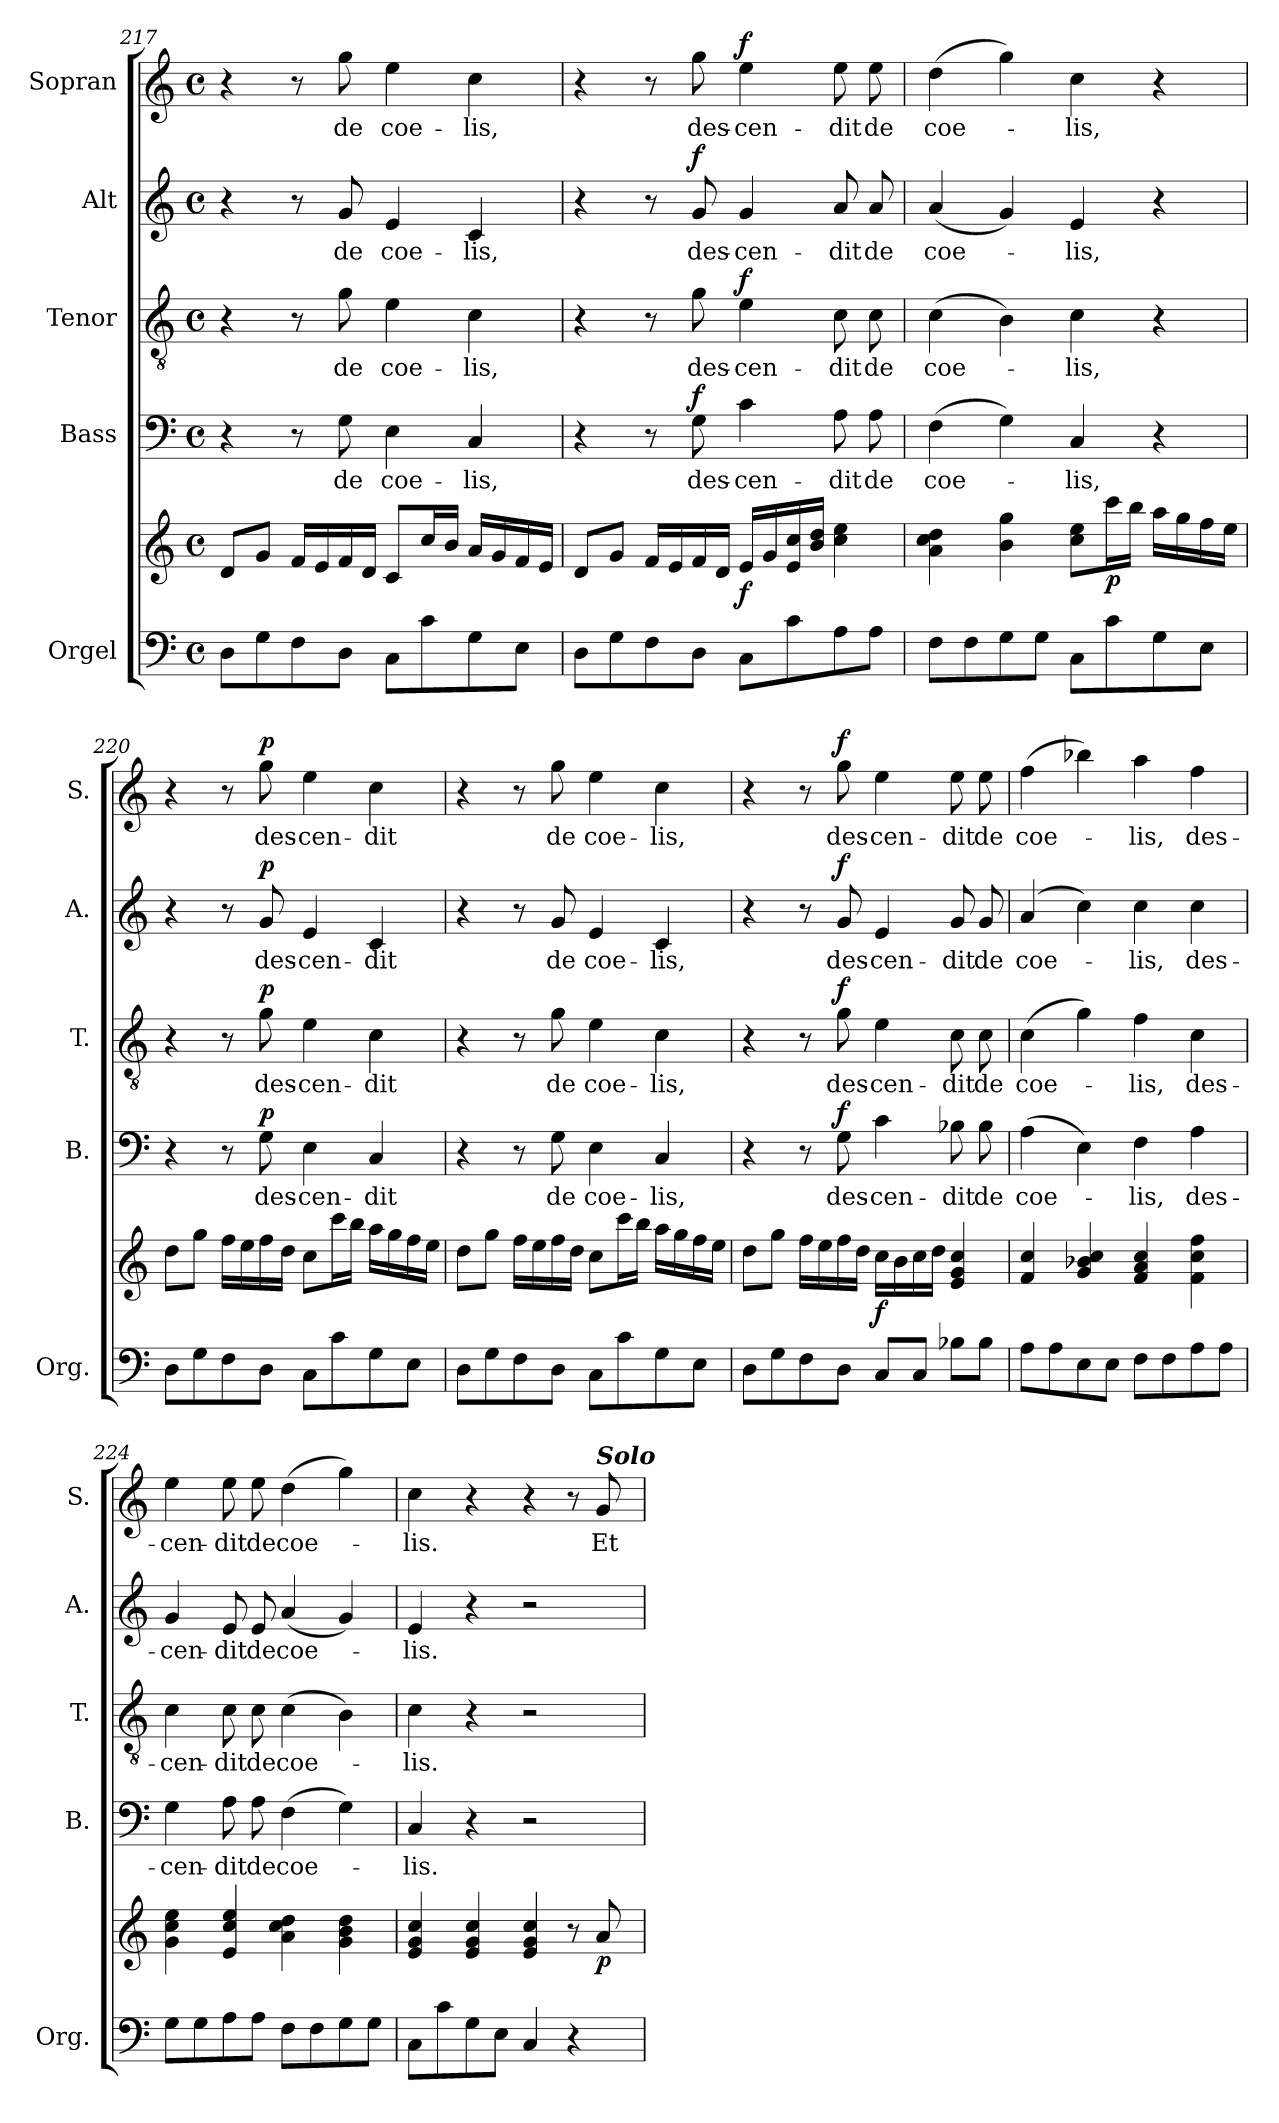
**kern	**kern	**dynam	**kern	**text	**dynam	**kern	**text	**dynam	**kern	**text	**dynam	**kern	**text	**dynam
*part5	*part5	*part5	*part4	*part4	*part4	*part3	*part3	*part3	*part2	*part2	*part2	*part1	*part1	*part1
*staff6	*staff5	*staff5/6	*staff4	*staff4	*staff4	*staff3	*staff3	*staff3	*staff2	*staff2	*staff2	*staff1	*staff1	*staff1
*I"Orgel	*	*	*I"Bass	*	*	*I"Tenor	*	*	*I"Alt	*	*	*I"Sopran	*	*
*I'Org.	*	*	*I'B.	*	*	*I'T.	*	*	*I'A.	*	*	*I'S.	*	*
*clefF4	*clefG2	*	*clefF4	*	*	*clefGv2	*	*	*clefG2	*	*	*clefG2	*	*
*k[]	*k[]	*	*k[]	*	*	*k[]	*	*	*k[]	*	*	*k[]	*	*
*C:	*C:	*	*C:	*	*	*C:	*	*	*C:	*	*	*C:	*	*
*M4/4	*M4/4	*	*M4/4	*	*	*M4/4	*	*	*M4/4	*	*	*M4/4	*	*
*met(c)	*met(c)	*	*met(c)	*	*	*met(c)	*	*	*met(c)	*	*	*met(c)	*	*
=217	=217	=217	=217	=217	=217	=217	=217	=217	=217	=217	=217	=217	=217	=217
8D\L	8d/L	.	4r	.	.	4r	.	.	4r	.	.	4r	.	.
8G\	8g/J	.	.	.	.	.	.	.	.	.	.	.	.	.
8F\	16f/LL	.	8r	.	.	8r	.	.	8r	.	.	8r	.	.
.	16e/	.	.	.	.	.	.	.	.	.	.	.	.	.
!	!	!	!	!LO:LY:b	!	!	!LO:LY:b	!	!	!LO:LY:b	!	!	!LO:LY:b	!
8D\J	16f/	.	8G\	de	.	8g\	de	.	8g/	de	.	8gg\	de	.
.	16d/JJ	.	.	.	.	.	.	.	.	.	.	.	.	.
!	!	!	!	!LO:LY:b	!	!	!LO:LY:b	!	!	!LO:LY:b	!	!	!LO:LY:b	!
8C\L	8c/L	.	4E\	coe-	.	4e\	coe-	.	4e/	coe-	.	4ee\	coe-	.
8c\	16cc/L	.	.	.	.	.	.	.	.	.	.	.	.	.
.	16b/JJ	.	.	.	.	.	.	.	.	.	.	.	.	.
!	!	!	!	!LO:LY:b	!	!	!LO:LY:b	!	!	!LO:LY:b	!	!	!LO:LY:b	!
8G\	16a/LL	.	4C/	-lis,	.	4c\	-lis,	.	4c/	-lis,	.	4cc\	-lis,	.
.	16g/	.	.	.	.	.	.	.	.	.	.	.	.	.
8E\J	16f/	.	.	.	.	.	.	.	.	.	.	.	.	.
.	16e/JJ	.	.	.	.	.	.	.	.	.	.	.	.	.
=218	=218	=218	=218	=218	=218	=218	=218	=218	=218	=218	=218	=218	=218	=218
8D\L	8d/L	.	4r	.	.	4r	.	.	4r	.	.	4r	.	.
8G\	8g/J	.	.	.	.	.	.	.	.	.	.	.	.	.
8F\	16f/LL	.	8r	.	.	8r	.	.	8r	.	.	8r	.	.
.	16e/	.	.	.	.	.	.	.	.	.	.	.	.	.
!	!	!	!	!LO:LY:b	!LO:DY:a	!	!LO:LY:b	!	!	!LO:LY:b	!LO:DY:a	!	!LO:LY:b	!
8D\J	16f/	.	8G\	des-	f	8g\	des-	.	8g/	des-	f	8gg\	des-	.
.	16d/JJ	.	.	.	.	.	.	.	.	.	.	.	.	.
!	!	!LO:DY:b	!	!LO:LY:b	!	!	!LO:LY:b	!LO:DY:a	!	!LO:LY:b	!	!	!LO:LY:b	!LO:DY:a
8C\L	16e/LL	f	4c\	-cen-	.	4e\	-cen-	f	4g/	-cen-	.	4ee\	-cen-	f
.	16g/	.	.	.	.	.	.	.	.	.	.	.	.	.
8c\	16e/ 16cc/	.	.	.	.	.	.	.	.	.	.	.	.	.
.	16b/ 16dd/JJ	.	.	.	.	.	.	.	.	.	.	.	.	.
!	!	!	!	!LO:LY:b	!	!	!LO:LY:b	!	!	!LO:LY:b	!	!	!LO:LY:b	!
8A\	4cc\ 4ee\	.	8A\	-dit	.	8c\	-dit	.	8a/	-dit	.	8ee\	-dit	.
!	!	!	!	!LO:LY:b	!	!	!LO:LY:b	!	!	!LO:LY:b	!	!	!LO:LY:b	!
8A\J	.	.	8A\	de	.	8c\	de	.	8a/	de	.	8ee\	de	.
!!LO:LB:g=z
=219	=219	=219	=219	=219	=219	=219	=219	=219	=219	=219	=219	=219	=219	=219
!	!	!	!	!LO:LY:b	!	!	!LO:LY:b	!	!	!LO:LY:b	!	!	!LO:LY:b	!
8F\L	4a\ 4cc\ 4dd\	.	(>4F\	coe-	.	(>4c\	coe-	.	(<4a/	coe-	.	(>4dd\	coe-	.
8F\	.	.	.	.	.	.	.	.	.	.	.	.	.	.
8G\	4b\ 4gg\	.	4G\)	.	.	4B\)	.	.	4g/)	.	.	4gg\)	.	.
8G\J	.	.	.	.	.	.	.	.	.	.	.	.	.	.
!	!	!	!	!LO:LY:b	!	!	!LO:LY:b	!	!	!LO:LY:b	!	!	!LO:LY:b	!
8C\L	8cc\ 8ee\L	.	4C/	-lis,	.	4c\	-lis,	.	4e/	-lis,	.	4cc\	-lis,	.
!	!	!LO:DY:b	!	!	!	!	!	!	!	!	!	!	!	!
8c\	16ccc\L	p	.	.	.	.	.	.	.	.	.	.	.	.
.	16bb\JJ	.	.	.	.	.	.	.	.	.	.	.	.	.
8G\	16aa\LL	.	4r	.	.	4r	.	.	4r	.	.	4r	.	.
.	16gg\	.	.	.	.	.	.	.	.	.	.	.	.	.
8E\J	16ff\	.	.	.	.	.	.	.	.	.	.	.	.	.
.	16ee\JJ	.	.	.	.	.	.	.	.	.	.	.	.	.
=220	=220	=220	=220	=220	=220	=220	=220	=220	=220	=220	=220	=220	=220	=220
8D\L	8dd\L	.	4r	.	.	4r	.	.	4r	.	.	4r	.	.
8G\	8gg\J	.	.	.	.	.	.	.	.	.	.	.	.	.
8F\	16ff\LL	.	8r	.	.	8r	.	.	8r	.	.	8r	.	.
.	16ee\	.	.	.	.	.	.	.	.	.	.	.	.	.
!	!	!	!	!LO:LY:b	!LO:DY:a	!	!LO:LY:b	!LO:DY:a	!	!LO:LY:b	!LO:DY:a	!	!LO:LY:b	!LO:DY:a
8D\J	16ff\	.	8G\	des-	p	8g\	des-	p	8g/	des-	p	8gg\	des-	p
.	16dd\JJ	.	.	.	.	.	.	.	.	.	.	.	.	.
!	!	!	!	!LO:LY:b	!	!	!LO:LY:b	!	!	!LO:LY:b	!	!	!LO:LY:b	!
8C\L	8cc\L	.	4E\	-cen-	.	4e\	-cen-	.	4e/	-cen-	.	4ee\	-cen-	.
8c\	16ccc\L	.	.	.	.	.	.	.	.	.	.	.	.	.
.	16bb\JJ	.	.	.	.	.	.	.	.	.	.	.	.	.
!	!	!	!	!LO:LY:b	!	!	!LO:LY:b	!	!	!LO:LY:b	!	!	!LO:LY:b	!
8G\	16aa\LL	.	4C/	-dit	.	4c\	-dit	.	4c/	-dit	.	4cc\	-dit	.
.	16gg\	.	.	.	.	.	.	.	.	.	.	.	.	.
8E\J	16ff\	.	.	.	.	.	.	.	.	.	.	.	.	.
.	16ee\JJ	.	.	.	.	.	.	.	.	.	.	.	.	.
=221	=221	=221	=221	=221	=221	=221	=221	=221	=221	=221	=221	=221	=221	=221
8D\L	8dd\L	.	4r	.	.	4r	.	.	4r	.	.	4r	.	.
8G\	8gg\J	.	.	.	.	.	.	.	.	.	.	.	.	.
8F\	16ff\LL	.	8r	.	.	8r	.	.	8r	.	.	8r	.	.
.	16ee\	.	.	.	.	.	.	.	.	.	.	.	.	.
!	!	!	!	!LO:LY:b	!	!	!LO:LY:b	!	!	!LO:LY:b	!	!	!LO:LY:b	!
8D\J	16ff\	.	8G\	de	.	8g\	de	.	8g/	de	.	8gg\	de	.
.	16dd\JJ	.	.	.	.	.	.	.	.	.	.	.	.	.
!	!	!	!	!LO:LY:b	!	!	!LO:LY:b	!	!	!LO:LY:b	!	!	!LO:LY:b	!
8C\L	8cc\L	.	4E\	coe-	.	4e\	coe-	.	4e/	coe-	.	4ee\	coe-	.
8c\	16ccc\L	.	.	.	.	.	.	.	.	.	.	.	.	.
.	16bb\JJ	.	.	.	.	.	.	.	.	.	.	.	.	.
!	!	!	!	!LO:LY:b	!	!	!LO:LY:b	!	!	!LO:LY:b	!	!	!LO:LY:b	!
8G\	16aa\LL	.	4C/	-lis,	.	4c\	-lis,	.	4c/	-lis,	.	4cc\	-lis,	.
.	16gg\	.	.	.	.	.	.	.	.	.	.	.	.	.
8E\J	16ff\	.	.	.	.	.	.	.	.	.	.	.	.	.
.	16ee\JJ	.	.	.	.	.	.	.	.	.	.	.	.	.
=222	=222	=222	=222	=222	=222	=222	=222	=222	=222	=222	=222	=222	=222	=222
8D\L	8dd\L	.	4r	.	.	4r	.	.	4r	.	.	4r	.	.
8G\	8gg\J	.	.	.	.	.	.	.	.	.	.	.	.	.
8F\	16ff\LL	.	8r	.	.	8r	.	.	8r	.	.	8r	.	.
.	16ee\	.	.	.	.	.	.	.	.	.	.	.	.	.
!	!	!	!	!LO:LY:b	!LO:DY:a	!	!LO:LY:b	!LO:DY:a	!	!LO:LY:b	!LO:DY:a	!	!LO:LY:b	!LO:DY:a
8D\J	16ff\	.	8G\	des-	f	8g\	des-	f	8g/	des-	f	8gg\	des-	f
.	16dd\JJ	.	.	.	.	.	.	.	.	.	.	.	.	.
!	!	!LO:DY:b	!	!LO:LY:b	!	!	!LO:LY:b	!	!	!LO:LY:b	!	!	!LO:LY:b	!
8C/L	16cc\LL	f	4c\	-cen-	.	4e\	-cen-	.	4e/	-cen-	.	4ee\	-cen-	.
.	16b\	.	.	.	.	.	.	.	.	.	.	.	.	.
8C/J	16cc\	.	.	.	.	.	.	.	.	.	.	.	.	.
.	16dd\JJ	.	.	.	.	.	.	.	.	.	.	.	.	.
!	!	!	!	!LO:LY:b	!	!	!LO:LY:b	!	!	!LO:LY:b	!	!	!LO:LY:b	!
8B-X\L	4e/ 4g/ 4cc/	.	8B-X\	-dit	.	8c\	-dit	.	8g/	-dit	.	8ee\	-dit	.
!	!	!	!	!LO:LY:b	!	!	!LO:LY:b	!	!	!LO:LY:b	!	!	!LO:LY:b	!
8B-\J	.	.	8B-\	de	.	8c\	de	.	8g/	de	.	8ee\	de	.
=223	=223	=223	=223	=223	=223	=223	=223	=223	=223	=223	=223	=223	=223	=223
!	!	!	!	!LO:LY:b	!	!	!LO:LY:b	!	!	!LO:LY:b	!	!	!LO:LY:b	!
8A\L	4f/ 4cc/	.	(>4A\	coe-	.	(>4c\	coe-	.	(4a/	coe-	.	(>4ff\	coe-	.
8A\	.	.	.	.	.	.	.	.	.	.	.	.	.	.
8E\	4g/ 4b-X/ 4cc/	.	4E\)	.	.	4g\)	.	.	4cc\)	.	.	4bb-X\)	.	.
8E\J	.	.	.	.	.	.	.	.	.	.	.	.	.	.
!	!	!	!	!LO:LY:b	!	!	!LO:LY:b	!	!	!LO:LY:b	!	!	!LO:LY:b	!
8F\L	4f/ 4a/ 4cc/	.	4F\	-lis,	.	4f\	-lis,	.	4cc\	-lis,	.	4aa\	-lis,	.
8F\	.	.	.	.	.	.	.	.	.	.	.	.	.	.
!	!	!	!	!LO:LY:b	!	!	!LO:LY:b	!	!	!LO:LY:b	!	!	!LO:LY:b	!
8A\	4f\ 4cc\ 4ff\	.	4A\	des-	.	4c\	des-	.	4cc\	des-	.	4ff\	des-	.
8A\J	.	.	.	.	.	.	.	.	.	.	.	.	.	.
!!LO:PB:g=z
=224	=224	=224	=224	=224	=224	=224	=224	=224	=224	=224	=224	=224	=224	=224
!	!	!	!	!LO:LY:b	!	!	!LO:LY:b	!	!	!LO:LY:b	!	!	!LO:LY:b	!
8G\L	4g\ 4cc\ 4ee\	.	4G\	-cen-	.	4c\	-cen-	.	4g/	-cen-	.	4ee\	-cen-	.
8G\	.	.	.	.	.	.	.	.	.	.	.	.	.	.
!	!	!	!	!LO:LY:b	!	!	!LO:LY:b	!	!	!LO:LY:b	!	!	!LO:LY:b	!
8A\	4e/ 4cc/ 4ee/	.	8A\	-dit	.	8c\	-dit	.	8e/	-dit	.	8ee\	-dit	.
!	!	!	!	!LO:LY:b	!	!	!LO:LY:b	!	!	!LO:LY:b	!	!	!LO:LY:b	!
8A\J	.	.	8A\	de	.	8c\	de	.	8e/	de	.	8ee\	de	.
!	!	!	!	!LO:LY:b	!	!	!LO:LY:b	!	!	!LO:LY:b	!	!	!LO:LY:b	!
8F\L	4a\ 4cc\ 4dd\	.	(>4F\	coe-	.	(>4c\	coe-	.	(<4a/	coe-	.	(>4dd\	coe-	.
8F\	.	.	.	.	.	.	.	.	.	.	.	.	.	.
8G\	4g\ 4b\ 4dd\	.	4G\)	.	.	4B\)	.	.	4g/)	.	.	4gg\)	.	.
8G\J	.	.	.	.	.	.	.	.	.	.	.	.	.	.
=225	=225	=225	=225	=225	=225	=225	=225	=225	=225	=225	=225	=225	=225	=225
!	!	!	!	!LO:LY:b	!	!	!LO:LY:b	!	!	!LO:LY:b	!	!	!LO:LY:b	!
8C\L	4e/ 4g/ 4cc/	.	4C/	-lis.	.	4c\	-lis.	.	4e/	-lis.	.	4cc\	-lis.	.
8c\	.	.	.	.	.	.	.	.	.	.	.	.	.	.
8G\	4e/ 4g/ 4cc/	.	4r	.	.	4r	.	.	4r	.	.	4r	.	.
8E\J	.	.	.	.	.	.	.	.	.	.	.	.	.	.
4C/	4e/ 4g/ 4cc/	.	2r	.	.	2r	.	.	2r	.	.	4r	.	.
4r	8r	.	.	.	.	.	.	.	.	.	.	8r	.	.
!	!	!	!	!	!	!	!	!	!	!	!	!LO:TX:a:Bi:t=Solo	!	!
!	!	!LO:DY:b	!	!	!	!	!	!	!	!	!	!	!LO:LY:b	!
.	8a/	p	.	.	.	.	.	.	.	.	.	8g/	Et	.
=	=	=	=	=	=	=	=	=	=	=	=	=	=	=
*-	*-	*-	*-	*-	*-	*-	*-	*-	*-	*-	*-	*-	*-	*-
